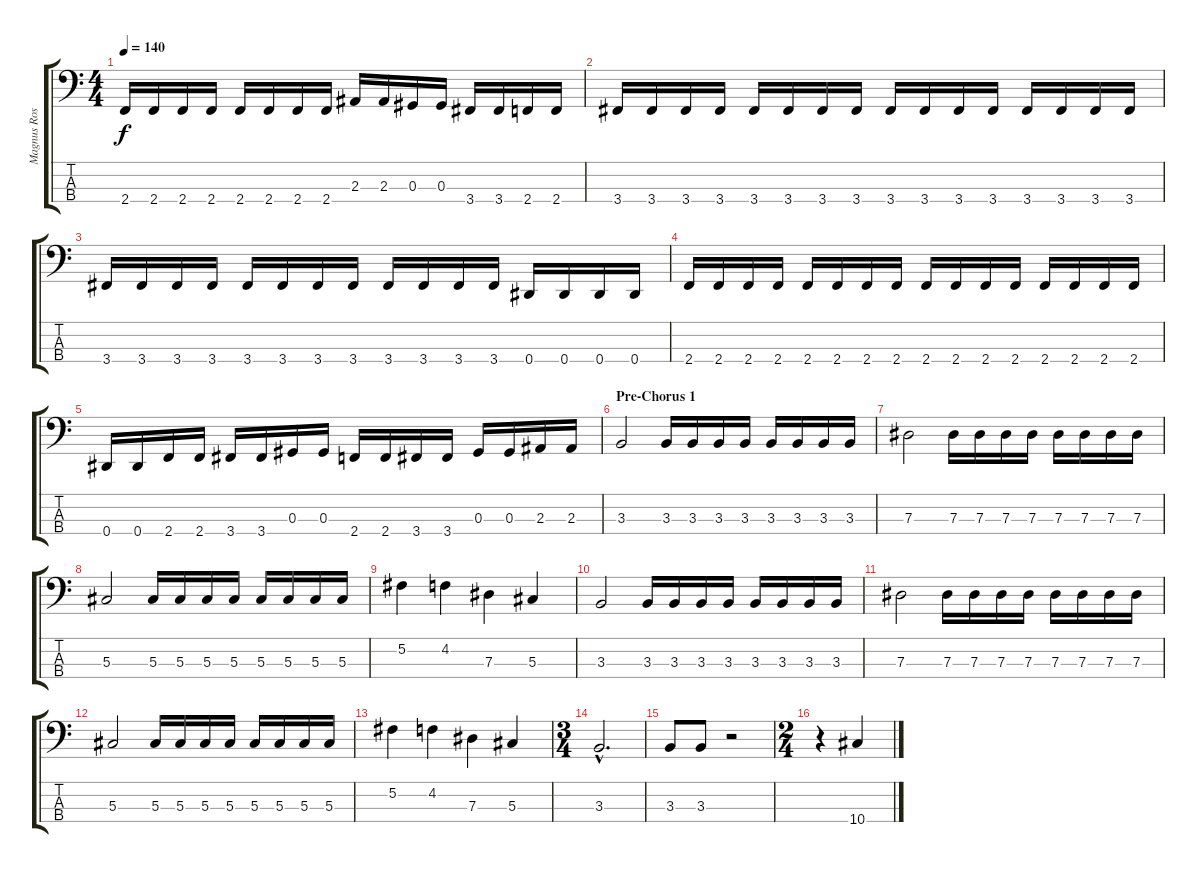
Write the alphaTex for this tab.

\track ("Magnus Rosén :: Bass" "Magnus Ros") {instrument electricbassfinger}
\staff {score tabs}
\tuning (Gb2 Db2 Ab1 Eb1) {hide}
\ts (4 4)
\tempo 140
\clef f4
\ks c
2.4.16{dy f} 2.4.16 2.4.16 2.4.16 2.4.16 2.4.16 2.4.16 2.4.16 2.3.16 2.3.16 0.3.16 0.3.16 3.4.16 3.4.16 2.4.16 2.4.16 |
3.4.16 3.4.16 3.4.16 3.4.16 3.4.16 3.4.16 3.4.16 3.4.16 3.4.16 3.4.16 3.4.16 3.4.16 3.4.16 3.4.16 3.4.16 3.4.16 |
3.4.16 3.4.16 3.4.16 3.4.16 3.4.16 3.4.16 3.4.16 3.4.16 3.4.16 3.4.16 3.4.16 3.4.16 0.4.16 0.4.16 0.4.16 0.4.16 |
2.4.16 2.4.16 2.4.16 2.4.16 2.4.16 2.4.16 2.4.16 2.4.16 2.4.16 2.4.16 2.4.16 2.4.16 2.4.16 2.4.16 2.4.16 2.4.16 |
0.4.16 0.4.16 2.4.16 2.4.16 3.4.16 3.4.16 0.3.16 0.3.16 2.4.16 2.4.16 3.4.16 3.4.16 0.3.16 0.3.16 2.3.16 2.3.16 |
\section ("" "Pre-Chorus 1")
3.3.2 3.3.16 3.3.16 3.3.16 3.3.16 3.3.16 3.3.16 3.3.16 3.3.16 |
7.3.2 7.3.16 7.3.16 7.3.16 7.3.16 7.3.16 7.3.16 7.3.16 7.3.16 |
5.3.2 5.3.16 5.3.16 5.3.16 5.3.16 5.3.16 5.3.16 5.3.16 5.3.16 |
5.2.4 4.2.4 7.3.4 5.3.4 |
3.3.2 3.3.16 3.3.16 3.3.16 3.3.16 3.3.16 3.3.16 3.3.16 3.3.16 |
7.3.2 7.3.16 7.3.16 7.3.16 7.3.16 7.3.16 7.3.16 7.3.16 7.3.16 |
5.3.2 5.3.16 5.3.16 5.3.16 5.3.16 5.3.16 5.3.16 5.3.16 5.3.16 |
5.2.4 4.2.4 7.3.4 5.3.4 |
\ts (3 4)
3.3{hac}.2{d} |
3.3.8 3.3.8 r.2 |
\ts (2 4)
r.4 10.4{ss}.4
